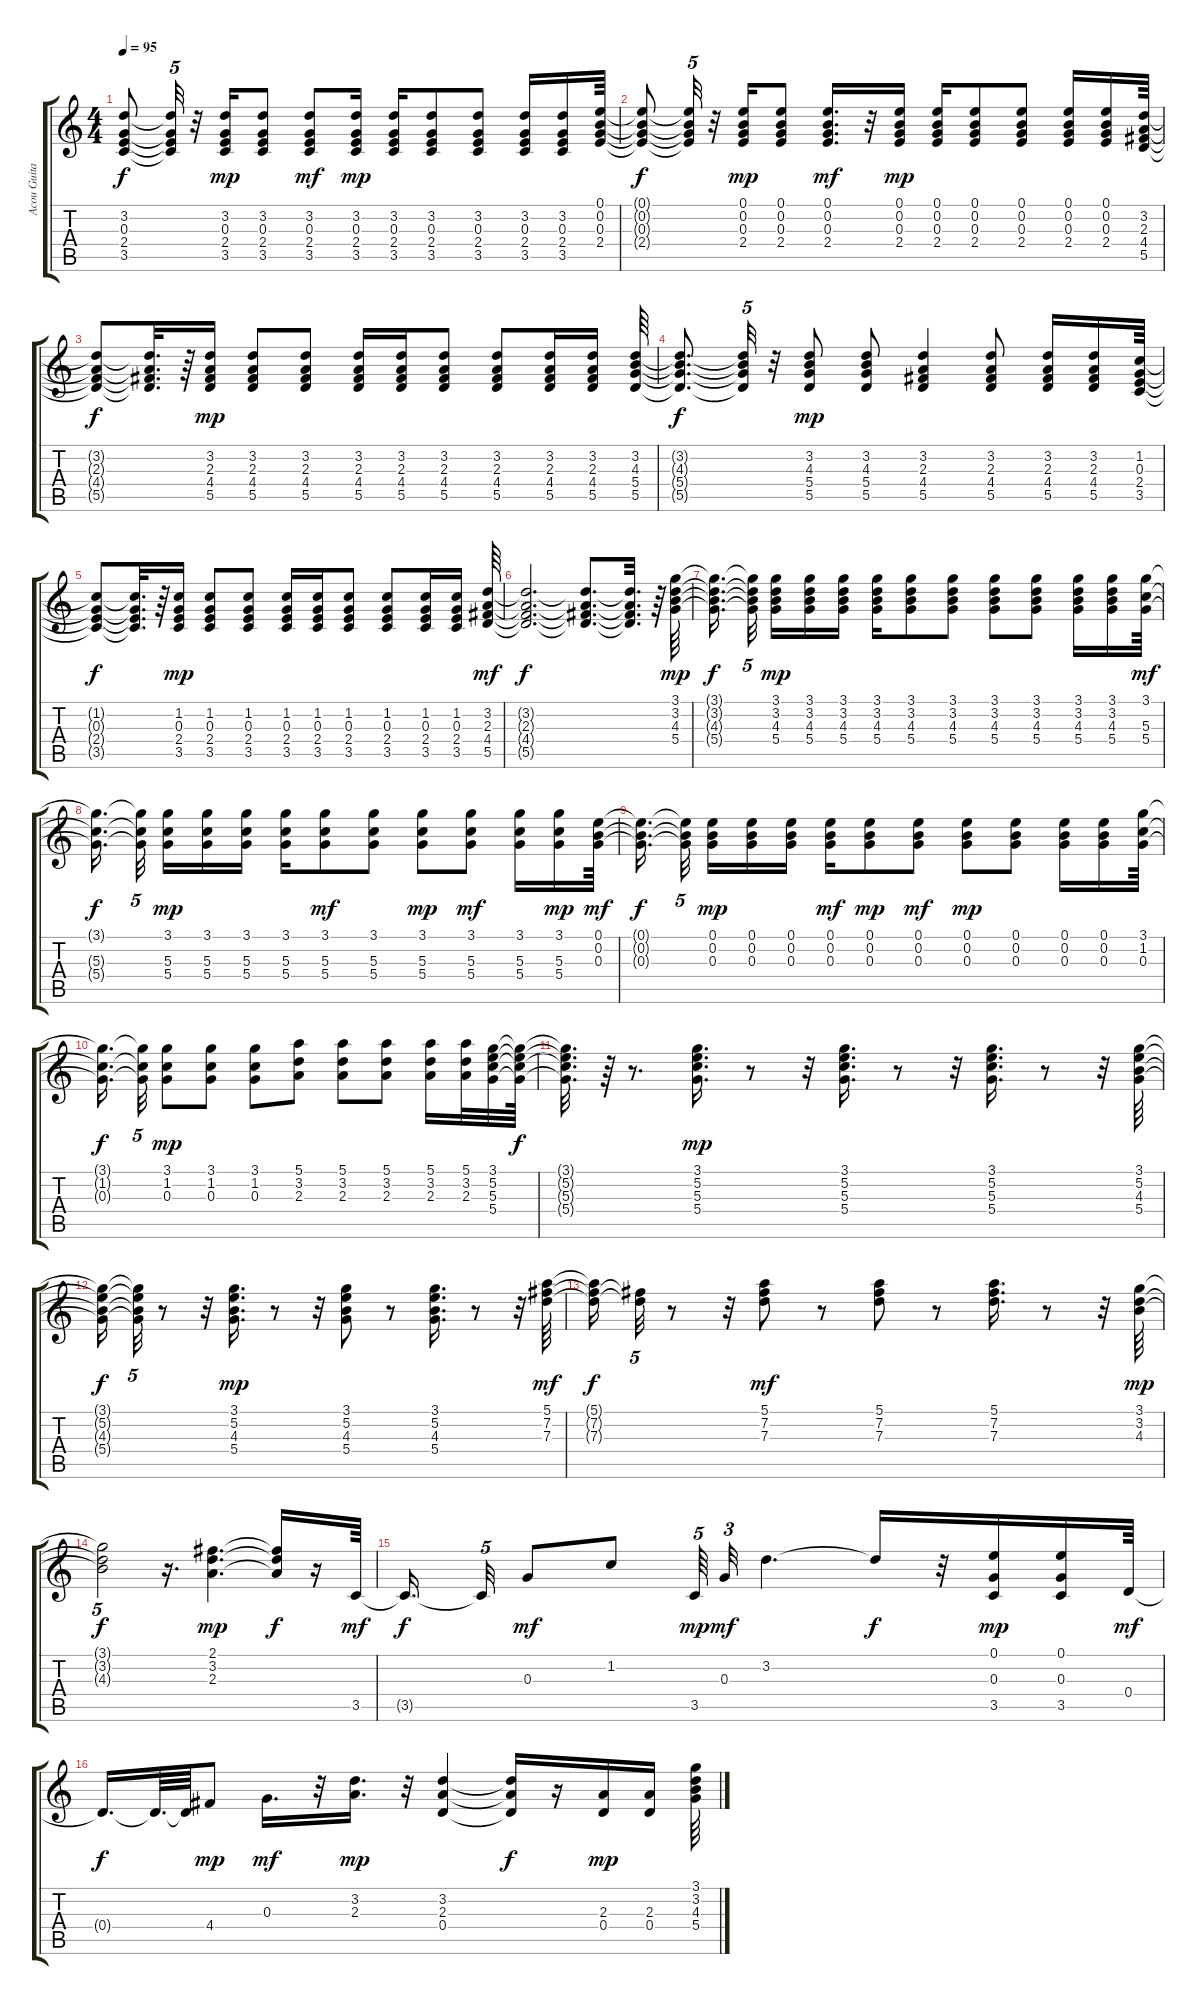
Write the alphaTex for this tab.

\track ("Acou Guitar" "Acou Guita") {instrument acousticguitarsteel}
\staff {score tabs}
\tuning (E4 B3 G3 D3 A2 E2) {hide}
\ts (4 4)
\tempo 95
\clef g2
\ks c
(3.2{t} 0.3{t} 2.4{t} 3.5{t}).8{dy f} (3.2{t} 0.3{t} 2.4{t} 3.5{t}).32{tu (5 4)} r.32 (3.2 0.3 2.4 3.5).16{dy mp} (3.2 0.3 2.4 3.5).8 (3.2 0.3 2.4 3.5).8{dy mf} (3.2 0.3 2.4 3.5).16{dy mp} (3.2 0.3 2.4 3.5).16 (3.2 0.3 2.4 3.5).8 (3.2 0.3 2.4 3.5).8 (3.2 0.3 2.4 3.5).16 (3.2 0.3 2.4 3.5).16 (0.1 0.2 0.3 2.4).64 |
(0.1{t} 0.2{t} 0.3{t} 2.4{t}).8{dy f} (0.1{t} 0.2{t} 0.3{t} 2.4{t}).32{tu (5 4)} r.32 (0.1 0.2 0.3 2.4).16{dy mp} (0.1 0.2 0.3 2.4).8 (0.1 0.2 0.3 2.4).16{d dy mf} r.32 (0.1 0.2 0.3 2.4).16{dy mp} (0.1 0.2 0.3 2.4).16 (0.1 0.2 0.3 2.4).8 (0.1 0.2 0.3 2.4).8 (0.1 0.2 0.3 2.4).16 (0.1 0.2 0.3 2.4).16 (3.2 2.3 4.4 5.5).64 |
(3.2{t} 2.3{t} 4.4{t} 5.5{t}).8{dy f} (3.2{t} 2.3{t} 4.4{t} 5.5{t}).32{d} r.64 (3.2 2.3 4.4 5.5).16{dy mp} (3.2 2.3 4.4 5.5).8 (3.2 2.3 4.4 5.5).8 (3.2 2.3 4.4 5.5).16 (3.2 2.3 4.4 5.5).16 (3.2 2.3 4.4 5.5).8 (3.2 2.3 4.4 5.5).8 (3.2 2.3 4.4 5.5).16 (3.2 2.3 4.4 5.5).16 (3.2 4.3 5.4 5.5).64 |
(3.2{t} 4.3{t} 5.4{t} 5.5{t}).8{d dy f} (3.2{t} 4.3{t} 5.4{t} 5.5{t}).32{tu (5 4)} r.32 (3.2 4.3 5.4 5.5).8{dy mp} (3.2 4.3 5.4 5.5).8 (3.2 2.3 4.4 5.5).4 (3.2 2.3 4.4 5.5).8 (3.2 2.3 4.4 5.5).16 (3.2 2.3 4.4 5.5).16 (1.2 0.3 2.4 3.5).64 |
(1.2{t} 0.3{t} 2.4{t} 3.5{t}).8{dy f} (1.2{t} 0.3{t} 2.4{t} 3.5{t}).32{d} r.64 (1.2 0.3 2.4 3.5).16{dy mp} (1.2 0.3 2.4 3.5).8 (1.2 0.3 2.4 3.5).8 (1.2 0.3 2.4 3.5).16 (1.2 0.3 2.4 3.5).16 (1.2 0.3 2.4 3.5).8 (1.2 0.3 2.4 3.5).8 (1.2 0.3 2.4 3.5).16 (1.2 0.3 2.4 3.5).16 (3.2 2.3 4.4 5.5).64{dy mf} |
(3.2{t} 2.3{t} 4.4{t} 5.5{t}).2{d dy f} (3.2{t} 2.3{t} 4.4{t} 5.5{t}).8{d} (3.2{t} 2.3{t} 4.4{t} 5.5{t}).32{d} r.64 (3.1 3.2 4.3 5.4).64{dy mp} |
(3.1{t} 3.2{t} 4.3{t} 5.4{t}).16{d dy f} (3.1{t} 3.2{t} 4.3{t} 5.4{t}).32{tu (5 4)} (3.1 3.2 4.3 5.4).16{dy mp} (3.1 3.2 4.3 5.4).16 (3.1 3.2 4.3 5.4).16 (3.1 3.2 4.3 5.4).16 (3.1 3.2 4.3 5.4).8 (3.1 3.2 4.3 5.4).8 (3.1 3.2 4.3 5.4).8 (3.1 3.2 4.3 5.4).8 (3.1 3.2 4.3 5.4).16 (3.1 3.2 4.3 5.4).16 (3.1 5.3 5.4).64{dy mf} |
(3.1{t} 5.3{t} 5.4{t}).16{d dy f} (3.1{t} 5.3{t} 5.4{t}).32{tu (5 4)} (3.1 5.3 5.4).16{dy mp} (3.1 5.3 5.4).16 (3.1 5.3 5.4).16 (3.1 5.3 5.4).16 (3.1 5.3 5.4).8{dy mf} (3.1 5.3 5.4).8 (3.1 5.3 5.4).8{dy mp} (3.1 5.3 5.4).8{dy mf} (3.1 5.3 5.4).16 (3.1 5.3 5.4).16{dy mp} (0.1 0.2 0.3).64{dy mf} |
(0.1{t} 0.2{t} 0.3{t}).16{d dy f} (0.1{t} 0.2{t} 0.3{t}).32{tu (5 4)} (0.1 0.2 0.3).16{dy mp} (0.1 0.2 0.3).16 (0.1 0.2 0.3).16 (0.1 0.2 0.3).16{dy mf} (0.1 0.2 0.3).8{dy mp} (0.1 0.2 0.3).8{dy mf} (0.1 0.2 0.3).8{dy mp} (0.1 0.2 0.3).8 (0.1 0.2 0.3).16 (0.1 0.2 0.3).16 (3.1 1.2 0.3).64 |
(3.1{t} 1.2{t} 0.3{t}).16{d dy f} (3.1{t} 1.2{t} 0.3{t}).32{tu (5 4)} (3.1 1.2 0.3).8{dy mp} (3.1 1.2 0.3).8 (3.1 1.2 0.3).8 (5.1 3.2 2.3).8 (5.1 3.2 2.3).8 (5.1 3.2 2.3).8 (5.1 3.2 2.3).16 (5.1 3.2 2.3).32 (3.1 5.2 5.3 5.4).32 (3.1{t} 5.2{t} 5.3{t} 5.4{t}).64{dy f} |
(3.1{t} 5.2{t} 5.3{t} 5.4{t}).32{d} r.64 r.8{d} (3.1 5.2 5.3 5.4).16{d dy mp} r.8 r.32 (3.1 5.2 5.3 5.4).16{d} r.8 r.32 (3.1 5.2 5.3 5.4).16{d} r.8 r.32 (3.1 5.2 4.3 5.4).64 |
(3.1{t} 5.2{t} 4.3{t} 5.4{t}).16{dy f} (3.1{t} 5.2{t} 4.3{t} 5.4{t}).32{tu (5 4)} r.8 r.32 (3.1 5.2 4.3 5.4).16{d dy mp} r.8 r.32 (3.1 5.2 4.3 5.4).8 r.8 (3.1 5.2 4.3 5.4).16{d} r.8 r.32 (5.1 7.2 7.3).64{dy mf} |
(5.1{t} 7.2{t} 7.3{t}).16{dy f} (7.2{t} 7.3{t}).32{tu (5 4)} r.8 r.32 (5.1 7.2 7.3).8{dy mf} r.8 (5.1 7.2 7.3).8 r.8 (5.1 7.2 7.3).16{d} r.8 r.32 (3.1 3.2 4.3).64{dy mp} |
(3.1{t} 3.2{t} 4.3{t}).2{tu (5 4) dy f} r.16{d} (2.1 3.2 2.3).4{d dy mp} (2.1{t} 3.2{t} 2.3{t}).16{dy f} r.16 3.5.64{dy mf} |
3.5{t}.16{d dy f} 3.5{t}.32{tu (5 4)} 0.3.8{dy mf} 1.2.8 3.5.64{tu (5 4) dy mp} 0.3.32{tu (3 2) dy mf} 3.2.4{d} 3.2{t}.16{dy f} r.32 (0.1 0.3 3.5).16{dy mp} (0.1 0.3 3.5).16 0.4.64{dy mf} |
0.4{t}.16{d dy f} 0.4{t}.64{d} 0.4{t}.64 4.4.8{dy mp} 0.3.16{d dy mf} r.32 (3.2 2.3).16{d dy mp} r.32 (3.2 2.3 0.4).4 (3.2{t} 2.3{t} 0.4{t}).16{dy f} r.16 (2.3 0.4).16{dy mp} (2.3 0.4).16 (3.1 3.2 4.3 5.4).64
